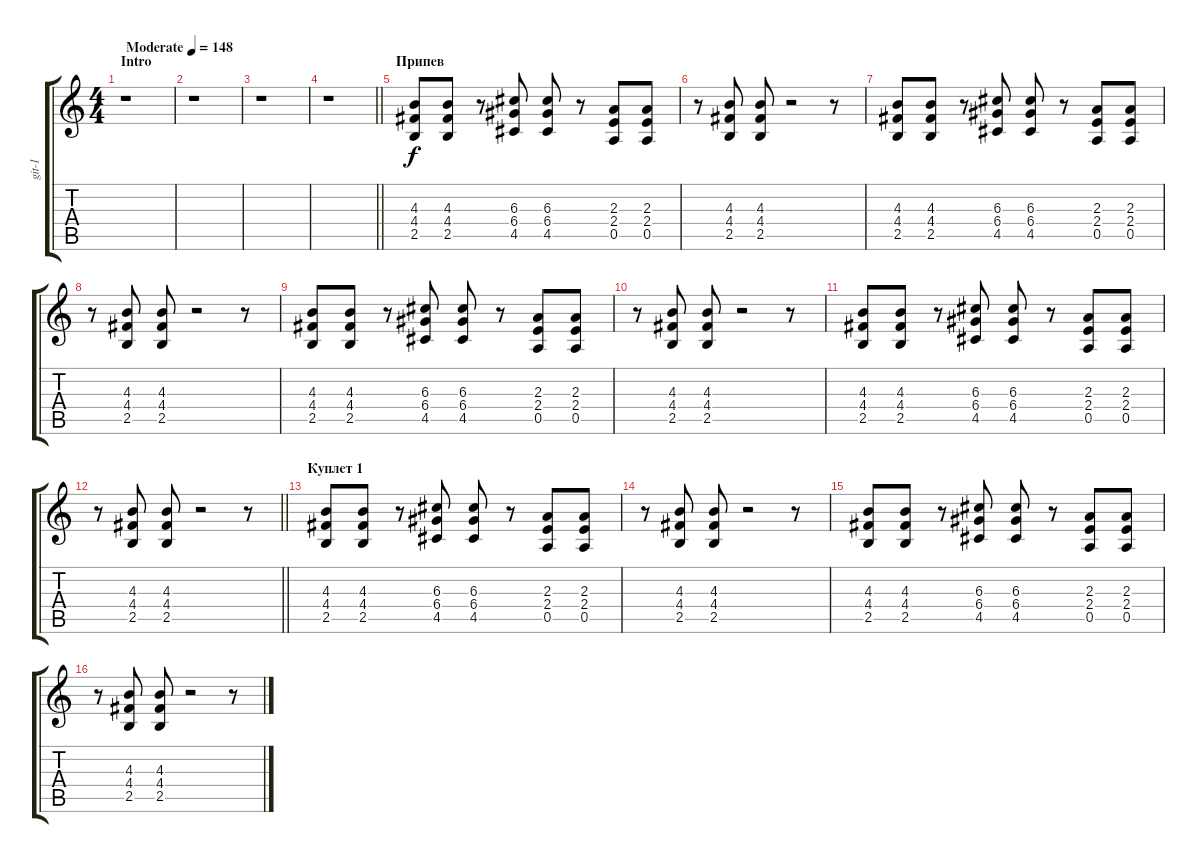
\track ("git-1" "git-1") {instrument distortionguitar}
\staff {score tabs}
\tuning (E4 B3 G3 D3 A2 E2) {hide}
\ts (4 4)
\section ("" "Intro")
\tempo (148 "Moderate")
\clef g2
\ks c
r.1{dy f instrument distortionguitar} |
r.1 |
r.1 |
\barLineRight lightlight
r.1 |
\section ("" "Припев")
(4.3 4.4 2.5).8 (4.3 4.4 2.5).8 r.8 (6.3 6.4 4.5).8 (6.3 6.4 4.5).8 r.8 (2.3 2.4 0.5).8 (2.3 2.4 0.5).8 |
r.8 (4.3 4.4 2.5).8 (4.3 4.4 2.5).8 r.2 r.8 |
(4.3 4.4 2.5).8 (4.3 4.4 2.5).8 r.8 (6.3 6.4 4.5).8 (6.3 6.4 4.5).8 r.8 (2.3 2.4 0.5).8 (2.3 2.4 0.5).8 |
r.8 (4.3 4.4 2.5).8 (4.3 4.4 2.5).8 r.2 r.8 |
(4.3 4.4 2.5).8 (4.3 4.4 2.5).8 r.8 (6.3 6.4 4.5).8 (6.3 6.4 4.5).8 r.8 (2.3 2.4 0.5).8 (2.3 2.4 0.5).8 |
r.8 (4.3 4.4 2.5).8 (4.3 4.4 2.5).8 r.2 r.8 |
(4.3 4.4 2.5).8 (4.3 4.4 2.5).8 r.8 (6.3 6.4 4.5).8 (6.3 6.4 4.5).8 r.8 (2.3 2.4 0.5).8 (2.3 2.4 0.5).8 |
\barLineRight lightlight
r.8 (4.3 4.4 2.5).8 (4.3 4.4 2.5).8 r.2 r.8 |
\section ("" "Куплет 1")
(4.3 4.4 2.5).8 (4.3 4.4 2.5).8 r.8 (6.3 6.4 4.5).8 (6.3 6.4 4.5).8 r.8 (2.3 2.4 0.5).8 (2.3 2.4 0.5).8 |
r.8 (4.3 4.4 2.5).8 (4.3 4.4 2.5).8 r.2 r.8 |
(4.3 4.4 2.5).8 (4.3 4.4 2.5).8 r.8 (6.3 6.4 4.5).8 (6.3 6.4 4.5).8 r.8 (2.3 2.4 0.5).8 (2.3 2.4 0.5).8 |
r.8 (4.3 4.4 2.5).8 (4.3 4.4 2.5).8 r.2 r.8
